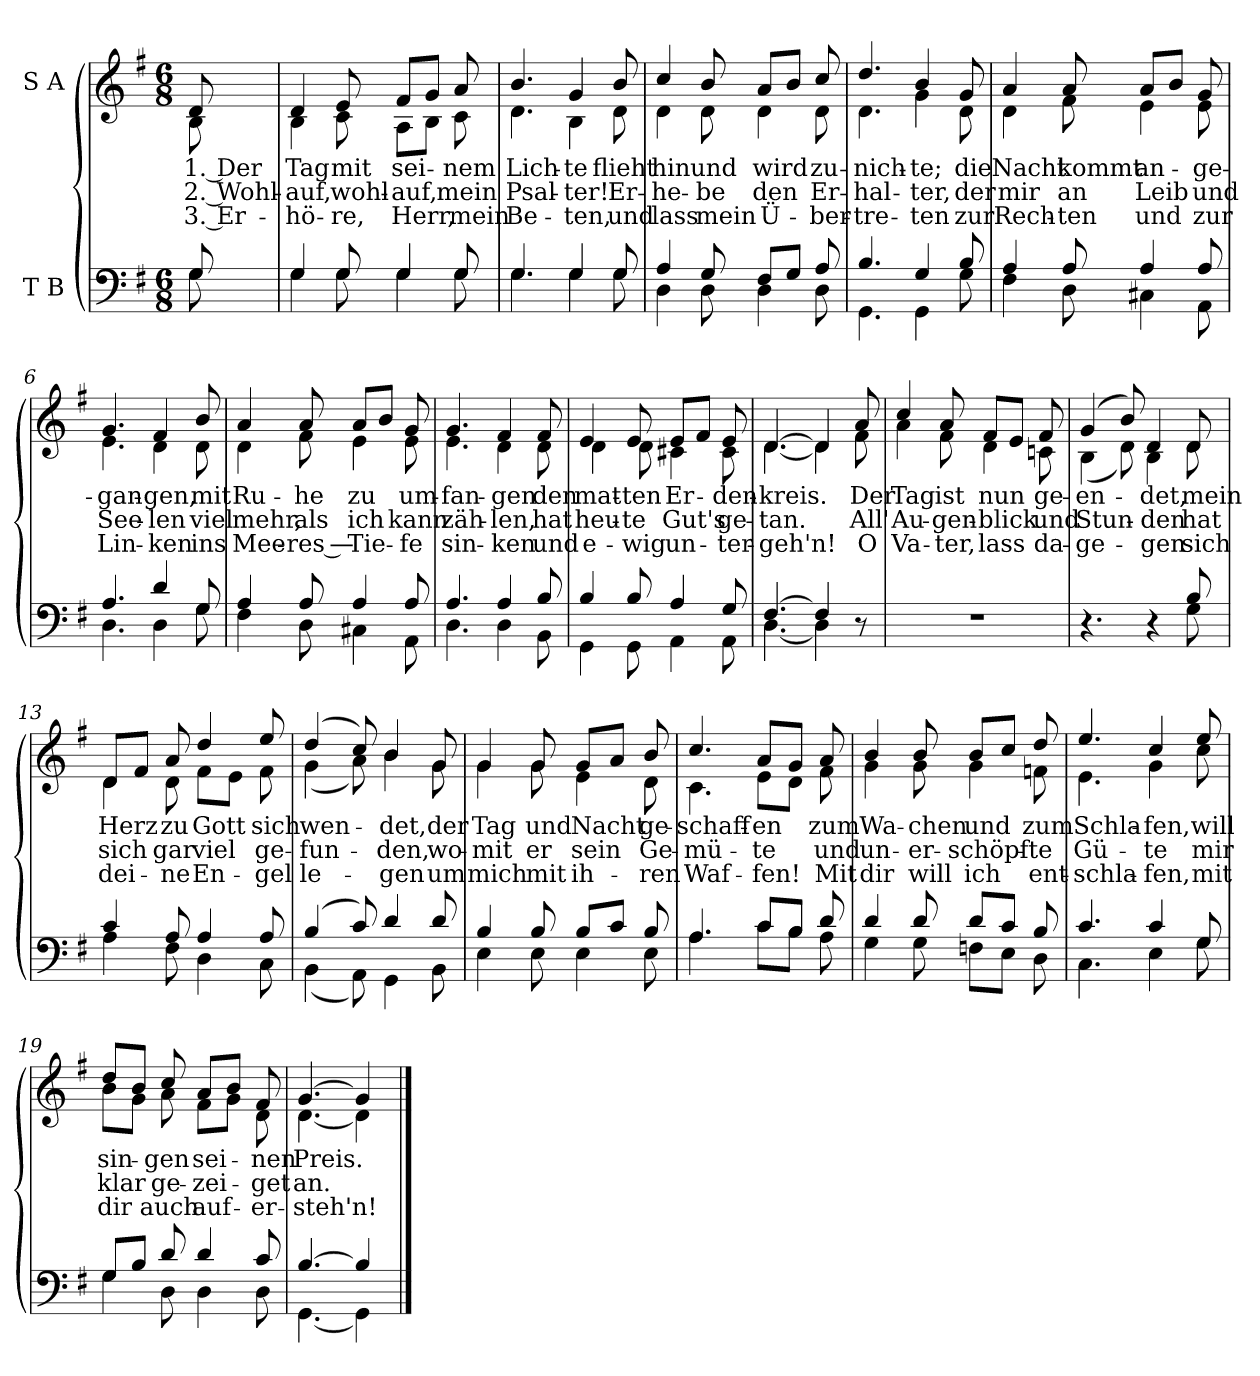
**kern	**kern	**text	**text	**text
*part2	*part1	*part1	*part1	*part1
*staff2	*staff1	*staff1	*staff1	*staff1
*I"T B	*I"S A	*	*	*
*clefF4	*clefG2	*	*	*
*k[f#]	*k[f#]	*	*	*
*M6/8	*M6/8	*	*	*
*MM90	*MM90	*	*	*
=	=	=	=	=
*^	*	*	*	*
!	!	!	!LO:LY:b	!LO:LY:b	!LO:LY:b
*	*	*^	*	*	*
8G/	8G\	8d/	8B\	1. Der	2. Wohl-	3. Er-
=1	=1	=1	=1	=1	=1	=1
!	!	!	!	!LO:LY:b	!LO:LY:b	!LO:LY:b
4G/	4G\	4d/	4B\	Tag	-auf,	-hö-
!	!	!	!	!LO:LY:b	!LO:LY:b	!LO:LY:b
8G/	8G\	8e/	8c\	mit	wohl-	-re,
!	!	!	!	!LO:LY:b	!LO:LY:b	!LO:LY:b
4G/	4G\	8f#/L	8A\L	sei-	-auf,	Herr,
.	.	8g/J	8B\J	.	.	.
!	!	!	!	!LO:LY:b	!LO:LY:b	!LO:LY:b
8G/	8G\	8a/	8c\	-nem	mein	mein
=2	=2	=2	=2	=2	=2	=2
!	!	!	!	!LO:LY:b	!LO:LY:b	!LO:LY:b
4.G/	4.G\	4.b/	4.d\	Lich-	Psal-	Be-
!	!	!	!	!LO:LY:b	!LO:LY:b	!LO:LY:b
4G/	4G\	4g/	4B\	-te	-ter!	-ten,
!	!	!	!	!LO:LY:b	!LO:LY:b	!LO:LY:b
8G/	8G\	8b/	8d\	flieht	Er-	und
=3	=3	=3	=3	=3	=3	=3
!	!	!	!	!LO:LY:b	!LO:LY:b	!LO:LY:b
4A/	4D\	4cc/	4d\	hin	-he-	lass
!	!	!	!	!LO:LY:b	!LO:LY:b	!LO:LY:b
8G/	8D\	8b/	8d\	und	-be	mein
!	!	!	!	!LO:LY:b	!LO:LY:b	!LO:LY:b
8F#/L	4D\	8a/L	4d\	wird	den	Ü-
8G/J	.	8b/J	.	.	.	.
!	!	!	!	!LO:LY:b	!LO:LY:b	!LO:LY:b
8A/	8D\	8cc/	8d\	zu-	Er-	-ber-
=4	=4	=4	=4	=4	=4	=4
!	!	!	!	!LO:LY:b	!LO:LY:b	!LO:LY:b
4.B/	4.GG\	4.dd/	4.d\	-nich-	-hal-	-tre-
!	!	!	!	!LO:LY:b	!LO:LY:b	!LO:LY:b
4G/	4GG\	4b/	4g\	-te;	-ter,	-ten
!	!	!	!	!LO:LY:b	!LO:LY:b	!LO:LY:b
8B/	8G\	8g/	8d\	die	der	zur
!!LO:LB:g=z	!!
=5	=5	=5	=5	=5	=5	=5
!	!	!	!	!LO:LY:b	!LO:LY:b	!LO:LY:b
4A/	4F#\	4a/	4d\	Nacht	mir	Rech-
!	!	!	!	!LO:LY:b	!LO:LY:b	!LO:LY:b
8A/	8D\	8a/	8f#\	kommt	an	-ten
!	!	!	!	!LO:LY:b	!LO:LY:b	!LO:LY:b
4A/	4C#X\	8a/L	4e\	an-	Leib	und
.	.	8b/J	.	.	.	.
!	!	!	!	!LO:LY:b	!LO:LY:b	!LO:LY:b
8A/	8AA\	8g/	8e\	-ge-	und	zur
=6	=6	=6	=6	=6	=6	=6
!	!	!	!	!LO:LY:b	!LO:LY:b	!LO:LY:b
4.A/	4.D\	4.g/	4.e\	-gan-	See-	Lin-
!	!	!	!	!LO:LY:b	!LO:LY:b	!LO:LY:b
4d/	4D\	4f#/	4d\	-gen,	-len	-ken
!	!	!	!	!LO:LY:b	!LO:LY:b	!LO:LY:b
8G/	8G\	8b/	8d\	mit	viel	ins
=7	=7	=7	=7	=7	=7	=7
!	!	!	!	!LO:LY:b	!LO:LY:b	!LO:LY:b
4A/	4F#\	4a/	4d\	Ru-	mehr,	Mee-
!	!	!	!	!LO:LY:b	!LO:LY:b	!LO:LY:b
8A/	8D\	8a/	8f#\	-he	als	-res —
!	!	!	!	!LO:LY:b	!LO:LY:b	!LO:LY:b
4A/	4C#X\	8a/L	4e\	zu	ich	Tie-
.	.	8b/J	.	.	.	.
!	!	!	!	!LO:LY:b	!LO:LY:b	!LO:LY:b
8A/	8AA\	8g/	8e\	um-	kann	-fe
=8	=8	=8	=8	=8	=8	=8
!	!	!	!	!LO:LY:b	!LO:LY:b	!LO:LY:b
4.A/	4.D\	4.g/	4.e\	-fan-	zäh-	sin-
!	!	!	!	!LO:LY:b	!LO:LY:b	!LO:LY:b
4A/	4D\	4f#/	4d\	-gen	-len,	-ken
!	!	!	!	!LO:LY:b	!LO:LY:b	!LO:LY:b
8B/	8BB\	8f#/	8d\	den	hat	und
!!LO:LB:g=z	!!
=9	=9	=9	=9	=9	=9	=9
!	!	!	!	!LO:LY:b	!LO:LY:b	!LO:LY:b
4B/	4GG\	4e/	4d\	mat-	heu-	e-
!	!	!	!	!LO:LY:b	!LO:LY:b	!LO:LY:b
8B/	8GG\	8e/	8d\	-ten	-te	-wig
!	!	!	!	!LO:LY:b	!LO:LY:b	!LO:LY:b
4A/	4AA\	8e/L	4c#X\	Er-	Gut's	un-
.	.	8f#/J	.	.	.	.
!	!	!	!	!LO:LY:b	!LO:LY:b	!LO:LY:b
8G/	8AA\	8e/	8c#\	-den-	ge-	-ter-
=10	=10	=10	=10	=10	=10	=10
!	!	!	!	!LO:LY:b	!LO:LY:b	!LO:LY:b
[4.F#/	[4.D\	[4.d/	[4.d\	-kreis.	-tan.	-geh'n!
4F#/]	4D\]	4d/]	4d\]	.	.	.
!	!	!	!	!LO:LY:b	!LO:LY:b	!LO:LY:b
8r	8ryy	8a/	8f#\	Der	All'	O
=11	=11	=11	=11	=11	=11	=11
!	!	!	!	!LO:LY:b	!LO:LY:b	!LO:LY:b
*v	*v	*	*	*	*	*
2.r	4cc/	4a\	Tag	Au-	Va-
!	!	!	!LO:LY:b	!LO:LY:b	!LO:LY:b
.	8a/	8f#\	ist	-gen-	-ter,
!	!	!	!LO:LY:b	!LO:LY:b	!LO:LY:b
.	8f#/L	4d\	nun	-blick	lass
.	8e/J	.	.	.	.
!	!	!	!LO:LY:b	!LO:LY:b	!LO:LY:b
.	8f#/	8cn\	ge-	und	da-
=12	=12	=12	=12	=12	=12
*^	*	*	*	*	*
!	!	!	!	!LO:LY:b	!LO:LY:b	!LO:LY:b
4.r	4.ryy	(4g/	(4B\	-en-	Stun-	-ge-
.	.	8b/)	8d\)	.	.	.
!	!	!	!	!LO:LY:b	!LO:LY:b	!LO:LY:b
4r	4ryy	4d/	4B\	-det,	-den	-gen
!	!	!	!	!LO:LY:b	!LO:LY:b	!LO:LY:b
8B/	8G\	8d/	8d\	mein	hat	sich
!!LO:LB:g=z	!!
=13	=13	=13	=13	=13	=13	=13
!	!	!	!	!LO:LY:b	!LO:LY:b	!LO:LY:b
4c/	4A\	8d/L	4d\	Herz	sich	dei-
.	.	8f#/J	.	.	.	.
!	!	!	!	!LO:LY:b	!LO:LY:b	!LO:LY:b
8A/	8F#\	8a/	8d\	zu	gar	-ne
!	!	!	!	!LO:LY:b	!LO:LY:b	!LO:LY:b
4A/	4D\	4dd/	8f#\L	Gott	viel	En-
.	.	.	8e\J	.	.	.
!	!	!	!	!LO:LY:b	!LO:LY:b	!LO:LY:b
8A/	8C\	8ee/	8f#\	sich	ge-	gel
=14	=14	=14	=14	=14	=14	=14
!	!	!	!	!LO:LY:b	!LO:LY:b	!LO:LY:b
(4B/	(4BB\	(4dd/	(4g\	wen-	-fun-	le-
8c/)	8AA\)	8cc/)	8a\)	.	.	.
!	!	!	!	!LO:LY:b	!LO:LY:b	!LO:LY:b
4d/	4GG\	4b/	4b\	-det,	-den,	-gen
!	!	!	!	!LO:LY:b	!LO:LY:b	!LO:LY:b
8d/	8BB\	8g/	8g\	der	wo-	um
=15	=15	=15	=15	=15	=15	=15
!	!	!	!	!LO:LY:b	!LO:LY:b	!LO:LY:b
4B/	4E\	4g/	4g\	Tag	-mit	mich
!	!	!	!	!LO:LY:b	!LO:LY:b	!LO:LY:b
8B/	8E\	8g/	8g\	und	er	mit
!	!	!	!	!LO:LY:b	!LO:LY:b	!LO:LY:b
8B/L	4E\	8g/L	4e\	Nacht	sein	ih-
8c/J	.	8a/J	.	.	.	.
!	!	!	!	!LO:LY:b	!LO:LY:b	!LO:LY:b
8B/	8E\	8b/	8d\	ge-	Ge-	-ren
=16	=16	=16	=16	=16	=16	=16
!	!	!	!	!LO:LY:b	!LO:LY:b	!LO:LY:b
4.A/	4.A\	4.cc/	4.c\	-schaff-	-mü-	Waf-
!	!	!	!	!LO:LY:b	!LO:LY:b	!LO:LY:b
8c/L	8c\L	8a/L	8e\L	-en	-te	-fen!
8B/J	8B\J	8g/J	8d\J	.	.	.
!	!	!	!	!LO:LY:b	!LO:LY:b	!LO:LY:b
8d/	8A\	8a/	8f#\	zum	und	Mit
!!LO:LB:g=z	!!
=17	=17	=17	=17	=17	=17	=17
!	!	!	!	!LO:LY:b	!LO:LY:b	!LO:LY:b
4d/	4G\	4b/	4g\	Wa-	un-	dir
!	!	!	!	!LO:LY:b	!LO:LY:b	!LO:LY:b
8d/	8G\	8b/	8g\	-chen	-er-	will
!	!	!	!	!LO:LY:b	!LO:LY:b	!LO:LY:b
8d/L	8Fn\L	8b/L	4g\	und	-schöpf-	ich
8c/J	8E\J	8cc/J	.	.	.	.
!	!	!	!	!LO:LY:b	!LO:LY:b	!LO:LY:b
8B/	8D\	8dd/	8fn\	zum	-te	ent-
=18	=18	=18	=18	=18	=18	=18
!	!	!	!	!LO:LY:b	!LO:LY:b	!LO:LY:b
4.c/	4.C\	4.ee/	4.e\	Schla-	Gü-	-schla-
!	!	!	!	!LO:LY:b	!LO:LY:b	!LO:LY:b
4c/	4E\	4cc/	4g\	-fen,	-te	-fen,
!	!	!	!	!LO:LY:b	!LO:LY:b	!LO:LY:b
8G/	8G\	8ee/	8cc\	will	mir	mit
=19	=19	=19	=19	=19	=19	=19
!	!	!	!	!LO:LY:b	!LO:LY:b	!LO:LY:b
8G/L	4G\	8dd/L	8b\L	sin-	klar	dir
8B/J	.	8b/J	8g\J	.	.	.
!	!	!	!	!LO:LY:b	!LO:LY:b	!LO:LY:b
8d/	8D\	8cc/	8a\	-gen	ge-	auch
!	!	!	!	!LO:LY:b	!LO:LY:b	!LO:LY:b
4d/	4D\	8a/L	8f#\L	sei-	-zei-	auf-
.	.	8b/J	8g\J	.	.	.
!	!	!	!	!LO:LY:b	!LO:LY:b	!LO:LY:b
8c/	8D\	8f#/	8d\	-nen	-get	-er-
=20	=20	=20	=20	=20	=20	=20
!	!	!	!	!LO:LY:b	!LO:LY:b	!LO:LY:b
[4.B/	[4.GG\	[4.g/	[4.d\	Preis.	an.	-steh'n!
4B/]	4GG\]	4g/]	4d\]	.	.	.
*v	*v	*	*	*	*	*
*	*v	*v	*	*	*
==	==	==	==	==
*-	*-	*-	*-	*-
